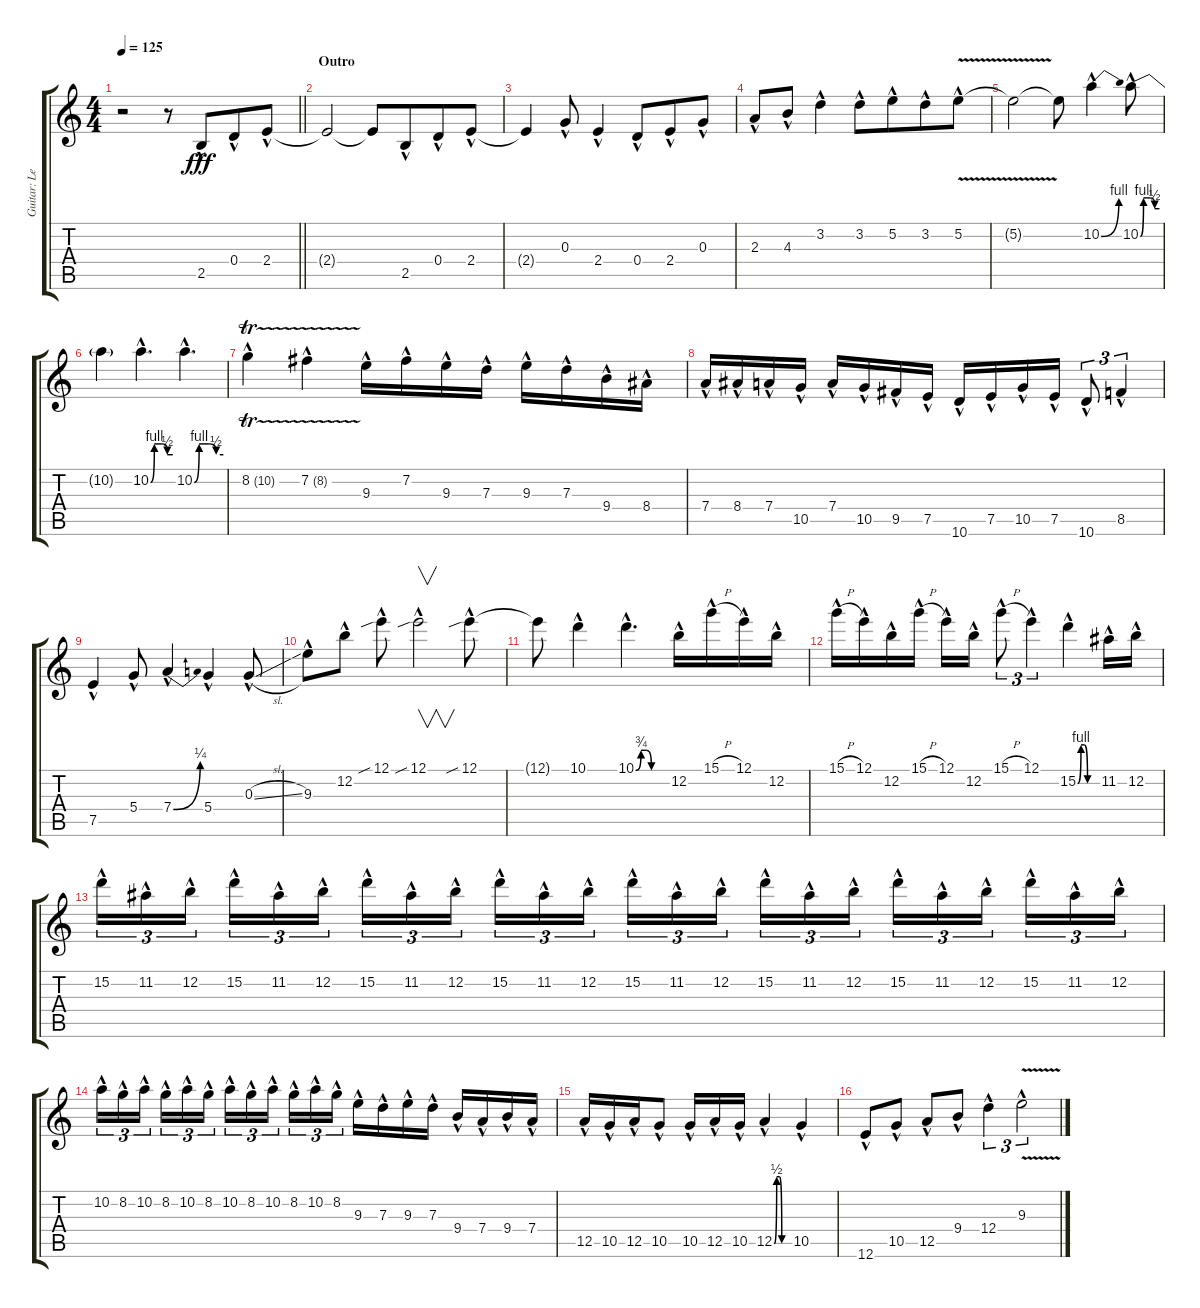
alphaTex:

\track ("Guitar: Lead" "Guitar: Le") {instrument overdrivenguitar}
\staff {score tabs}
\tuning (E4 B3 G3 D3 A2 E2) {hide}
\ts (4 4)
\tempo 125
\clef g2
\barLineRight lightlight
\ks c
r.2{dy f} r.8 2.5{hac}.8{dy fff beam merge} 0.4{hac}.8 2.4{hac}.8 |
\section ("" "Outro")
2.4{t}.2 2.4{t}.8 2.5{hac}.8{beam merge} 0.4{hac}.8 2.4{hac}.8 |
2.4{t}.4 0.3{hac}.8 2.4{hac}.4 0.4{hac}.8{beam merge} 2.4{hac}.8 0.3{hac}.8 |
2.3{hac}.8 4.3{hac}.8 3.2{hac}.4 3.2{hac}.8 5.2{hac}.8{beam merge} 3.2{hac}.8 5.2{v hac}.8 |
5.2{t}.2 5.2{t}.8 10.2{be (bend 0 0 60 4) hac}.4 10.2{be (custom 0 0 10 4 20 4 30 4 45 2 60 2) hac}.8 |
10.2{t}.4 10.2{be (custom 0 0 10 4 20 4 30 4 45 2 60 2) hac}.4{d} 10.2{be (custom 0 0 10 4 20 4 30 4 45 2 60 2) hac}.4{d} |
8.2{tr (10 16) hac}.4 7.2{tr (8 16) hac}.4 9.3{hac}.16 7.2{hac}.16 9.3{hac}.16 7.3{hac}.16 9.3{hac}.16 7.3{hac}.16 9.4{hac}.16 8.4{hac}.16 |
7.4{hac}.16 8.4{hac}.16 7.4{hac}.16 10.5{hac}.16 7.4{hac}.16 10.5{hac}.16 9.5{hac}.16 7.5{hac}.16 10.6{hac}.16 7.5{hac}.16 10.5{hac}.16 7.5{hac}.16 10.6{hac}.8{tu (3 2)} 8.5{hac}.4{tu (3 2)} |
7.5{hac}.4 5.4{hac}.8 7.4{be (bend 0 0 60 1) hac}.4 5.4{hac}.4 0.3{sl hac}.8 |
9.3{hac}.8 12.2{hac}.8 12.1{sib hac}.8 12.1{sib hac}.2{v} 12.1{sib hac}.8 |
12.1{t}.8 10.1{hac}.4 10.1{be (custom 0 0 10 3 20 3 30 0 60 0) hac}.4{d} 12.2{hac}.16 15.1{h hac}.16 12.1{hac}.16 12.2{hac}.16 |
15.1{h hac}.16 12.1{hac}.16 12.2{hac}.16 15.1{h hac}.16 12.1{hac}.16 12.2{hac}.16 15.1{h hac}.8{tu (3 2)} 12.1{hac}.4{tu (3 2)} 15.2{be (custom 0 0 10 4 20 4 30 0 60 0) hac}.4 11.2{hac}.16 12.2{hac}.16 |
15.2{hac}.16{tu (3 2)} 11.2{hac}.16{tu (3 2)} 12.2{hac}.16{tu (3 2) beam splitsecondary} 15.2{hac}.16{tu (3 2)} 11.2{hac}.16{tu (3 2)} 12.2{hac}.16{tu (3 2)} 15.2{hac}.16{tu (3 2)} 11.2{hac}.16{tu (3 2)} 12.2{hac}.16{tu (3 2) beam splitsecondary} 15.2{hac}.16{tu (3 2)} 11.2{hac}.16{tu (3 2)} 12.2{hac}.16{tu (3 2)} 15.2{hac}.16{tu (3 2)} 11.2{hac}.16{tu (3 2)} 12.2{hac}.16{tu (3 2) beam splitsecondary} 15.2{hac}.16{tu (3 2)} 11.2{hac}.16{tu (3 2)} 12.2{hac}.16{tu (3 2)} 15.2{hac}.16{tu (3 2)} 11.2{hac}.16{tu (3 2)} 12.2{hac}.16{tu (3 2) beam splitsecondary} 15.2{hac}.16{tu (3 2)} 11.2{hac}.16{tu (3 2)} 12.2{hac}.16{tu (3 2)} |
10.2{hac}.16{tu (3 2)} 8.2{hac}.16{tu (3 2)} 10.2{hac}.16{tu (3 2) beam splitsecondary} 8.2{hac}.16{tu (3 2)} 10.2{hac}.16{tu (3 2)} 8.2{hac}.16{tu (3 2)} 10.2{hac}.16{tu (3 2)} 8.2{hac}.16{tu (3 2)} 10.2{hac}.16{tu (3 2) beam splitsecondary} 8.2{hac}.16{tu (3 2)} 10.2{hac}.16{tu (3 2)} 8.2{hac}.16{tu (3 2)} 9.3{hac}.16 7.3{hac}.16 9.3{hac}.16 7.3{hac}.16 9.4{hac}.16 7.4{hac}.16 9.4{hac}.16 7.4{hac}.16 |
12.5{hac}.16 10.5{hac}.16 12.5{hac}.16 10.5{hac}.8 10.5{hac}.16 12.5{hac}.16 10.5{hac}.16 12.5{be (custom 0 0 10 2 20 2 30 0 60 0) hac}.4 10.5{hac}.4 |
12.6{hac}.8 10.5{hac}.8 12.5{hac}.8 9.4{hac}.8 12.4{hac}.4{tu (3 2)} 9.3{v hac}.2{tu (3 2)}
